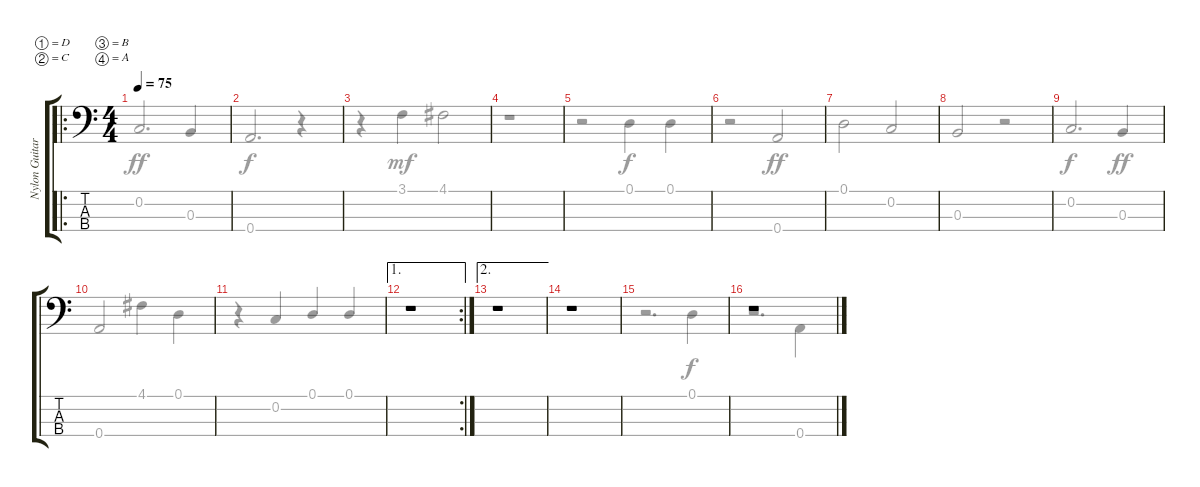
\bracketExtendMode groupsimilarinstruments
\firstSystemTrackNameMode fullname
\otherSystemsTrackNameOrientation horizontal
\chordDiagramsInScore
\track ("Nylon Guitar" "n.guit.") {instrument acousticguitarnylon}
\staff {score tabs}
\tuning (D2 C2 B1 A1)
\voice
\ro
\ts (4 4)
\tempo 75
\clef f4
\ks c
|
|
|
|
|
|
|
|
|
|
|
\ae 1
\rc 2
r.1{dy mf beam Up} |
\ae 2
r.1{beam Up} |
r.1{beam Up} |
|
r.1{dy mf beam Up}
\voice
\clef f4
\ottava regular
\simile none
\ks c
|
|
|
|
|
|
|
|
|
|
|
|
|
|
|
\voice
\clef f4
\ottava regular
\simile none
\ks c
|
|
|
|
|
|
|
|
|
|
|
|
|
|
|
\voice
\clef f4
\ottava regular
\simile none
\ks c
0.2.2{d dy ff beam Up} 0.3.4{beam Up} |
0.4.2{d dy f beam Up} r.4{beam Up} |
r.4{beam Down} 3.1.4{dy mf beam Down} 4.1{acc #}.2{beam Down} |
r.1{beam Down} |
r.2{beam Down} 0.1.4{dy f beam Down} 0.1.4{beam Down} |
r.2{beam Down} 0.4.2{dy ff beam Up} |
0.1.2{beam Down} 0.2.2{beam Up} |
0.3.2{beam Up} r.2{beam Up} |
0.2.2{d dy f beam Up} 0.3.4{dy ff beam Up} |
0.4.2{beam Up} 4.1{acc #}.4{beam Down} 0.1.4{beam Down} |
r.4{beam Down} 0.2.4{beam Up} 0.1.4{beam Up} 0.1.4{beam Up} |
r.1{beam Down} |
r.1{beam Down} |
r.1{beam Down} |
r.2{d beam Down} 0.1.4{dy f beam Down} |
r.2{d beam Down} 0.4.4{beam Down}
